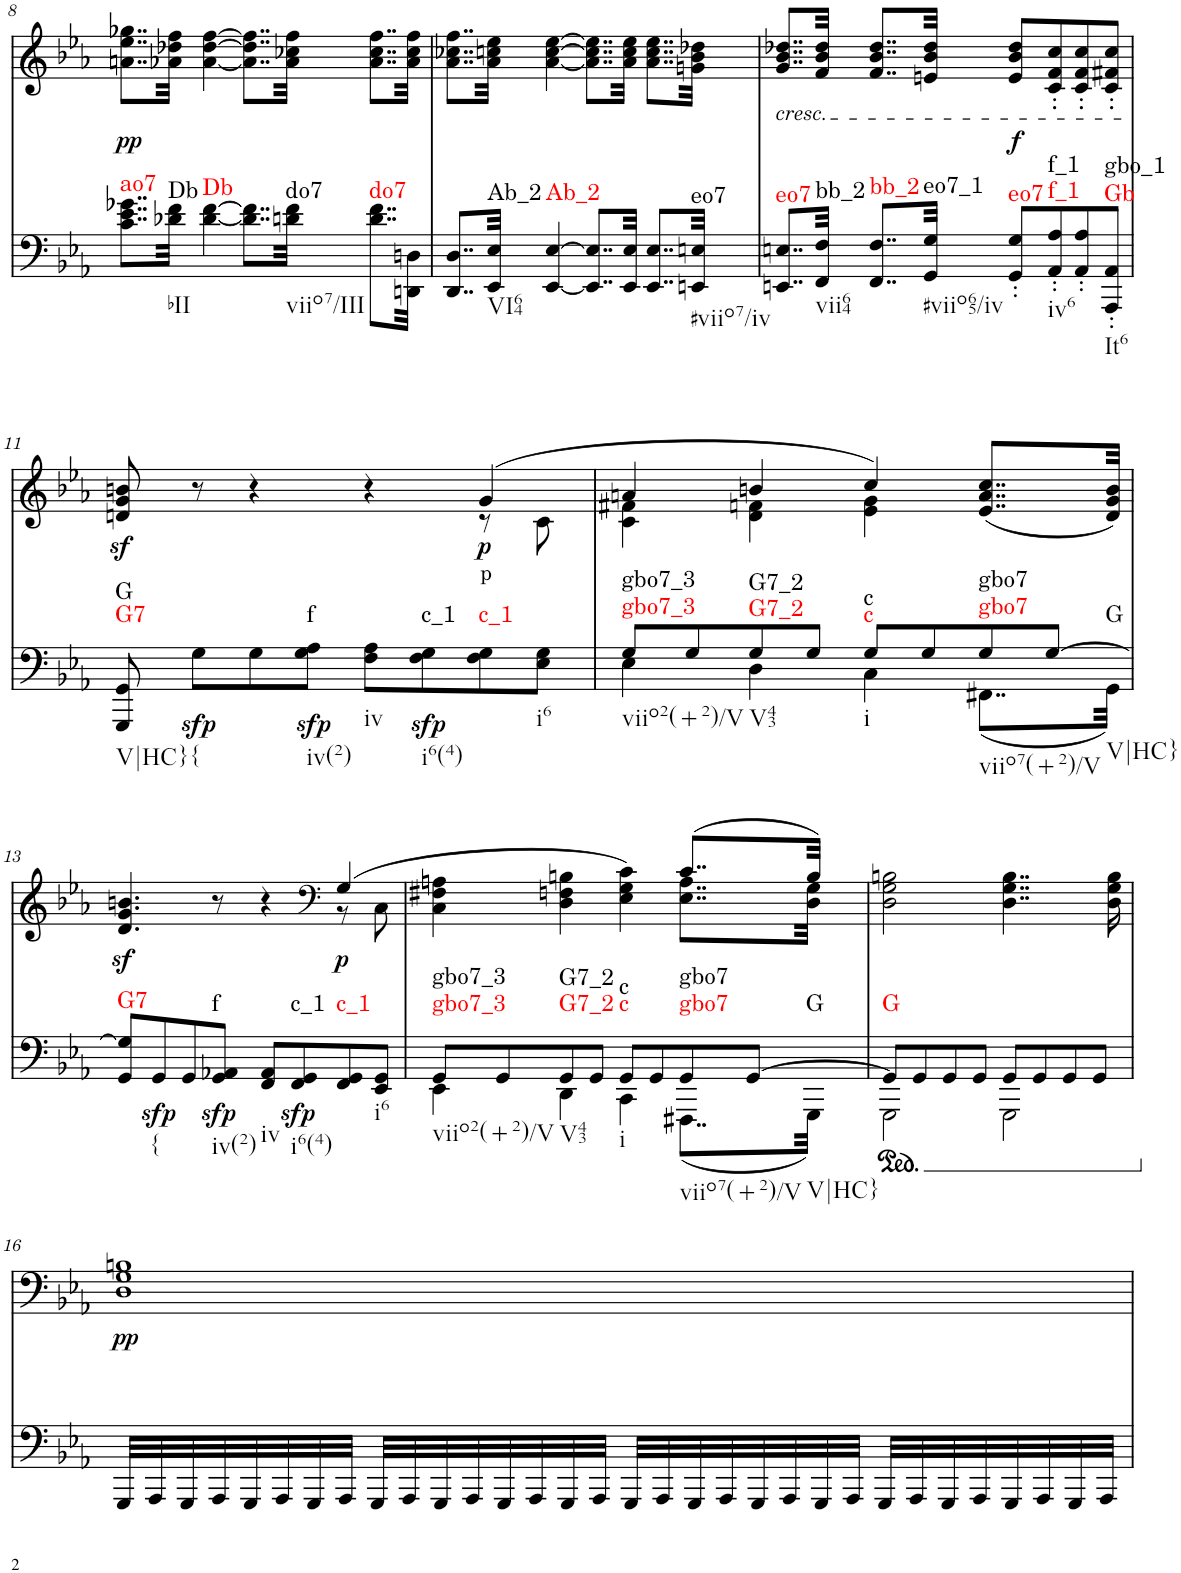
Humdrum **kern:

**kern	**dynam	**harte	**kern	**text	**dynam
*part2	*part2	*part2	*part1	*part1	*part1
*staff2	*staff2	*	*staff1	*staff1	*staff1
*I"piano	*	*	*I"piano	*	*
*I'Pno	*	*	*I'Pno	*	*
!!LO:PB:g=z
*clefF4	*	*	*clefG2	*	*
*k[b-e-a-]	*	*	*k[b-e-a-]	*	*
*c:	*	*	*c:	*	*
*M4/4	*	*	*M4/4	*	*
=8	=8	=8	=8	=8	=8
!	!	!LO:H:kt=ao7	!	!LO:LY:b	!
8..c\ 8..e-\ 8..g-X\L	.	N	8..an\ 8..ee-\ 8..gg-X\L	.	.
!	!	!LO:H:kt=Db	!	!	!
32d-X\ 32f\Jkk	.	N	32a-X\ 32dd-X\ 32ff\Jkk	.	.
!	!	!LO:H:kt=Db	!	!	!
[4d-\ [4f\	.	N	[4a-\ [4dd-\ [4ff\	.	.
8..d-\] 8..f\]L	.	.	8..a-\] 8..dd-\] 8..ff\]L	.	.
!	!	!LO:H:kt=do7	!	!	!
32dn\ 32f\Jkk	.	N	32a-\ 32cc-X\ 32ff\Jkk	.	.
!	!	!LO:H:kt=do7	!	!	!
8..d\ 8..f\L	.	N	8..a-\ 8..cc-\ 8..ff\L	.	.
32DDn\ 32Dn\Jkk	.	.	32a-\ 32cc-\ 32ff\Jkk	.	.
=9	=9	=9	=9	=9	=9
8..DD/ 8..D/L	.	.	8..a-\ 8..cc-X\ 8..ff\L	.	.
!	!	!LO:H:kt=Ab_2	!	!	!
32EE-/ 32E-/Jkk	.	N	32a-\ 32ccn\ 32ee-\Jkk	.	.
!	!	!LO:H:kt=Ab_2	!	!	!
[4EE-/ [4E-/	.	N	[4a-\ [4cc\ [4ee-\	.	.
8..EE-/] 8..E-/]L	.	.	8..a-\] 8..cc\] 8..ee-\]L	.	.
32EE-/ 32E-/Jkk	.	.	32a-\ 32cc\ 32ee-\Jkk	.	.
8..EE-/ 8..E-/L	.	.	8..a-\ 8..cc\ 8..ee-\L	.	.
!	!	!LO:H:kt=eo7	!	!	!
32EEn/ 32En/Jkk	.	N	32gn\ 32b-\ 32dd-X\Jkk	.	.
=10	=10	=10	=10	=10	=10
!	!	!LO:H:kt=eo7	!LO:TX:b:i:t=cresc.	!	!
8..EEn/ 8..En/L	.	N	8..g/ 8..b-/ 8..dd-X/L	.	.
!	!	!LO:H:kt=bb_2	!	!	!
32FF/ 32F/Jkk	.	N	32f/ 32b-/ 32dd-/Jkk	.	.
!	!	!LO:H:kt=bb_2	!	!	!
8..FF/ 8..F/L	.	N	8..f/ 8..b-/ 8..dd-/L	.	.
!	!	!LO:H:kt=eo7_1	!	!	!
32GG/ 32G/Jkk	.	N	32en/ 32b-/ 32dd-/Jkk	.	.
!	!	!LO:H:kt=eo7	!	!LO:LY:b	!
8GG/' 8G/'L	.	N	8e/ 8b-/ 8dd-/L	.	.
!	!	!LO:H:n=1:kt=f_1	!	!	!
!	!	!LO:H:n=2:kt=f_1	!	!	!
8AA-/' 8A-/'	.	N N	8c/' 8f/' 8cc/'	.	.
8AA-/' 8A-/'	.	.	8c/' 8f/' 8cc/'	.	.
!	!	!LO:H:n=1:kt=Gb	!	!	!
!	!	!LO:H:n=2:kt=gbo_1	!	!	!
8AAA-/' 8AA-/'J	.	N N	8c/' 8f#X/' 8cc/'J	.	.
!!LO:LB:g=z
=11	=11	=11	=11	=11	=11
*	*	*	*^	*	*
!	!	!LO:H:n=1:kt=G7	!	!	!	!LO:DY:b
!	!	!LO:H:n=2:kt=G	!	!	!	!
8GGG/ 8GG/	.	N N	8dn/ 8g/ 8bn/	2.ryy	.	sf
!	!LO:DY:b	!LO:H:kt={	!	!	!	!
8G\L	sfp	N	8r	.	.	.
8G\	.	.	4r	.	.	.
!	!LO:DY:b	!LO:H:kt=f	!	!	!	!
8G\ 8A-\J	sfp	N	.	.	.	.
8F\ 8A-\L	.	.	4r	.	.	.
!	!LO:DY:b	!LO:H:kt=c_1	!	!	!	!
8F\ 8G\	sfp	N	.	.	.	.
!	!	!LO:H:kt=c_1	!	!	!LO:LY:b	!LO:DY:b
8F\ 8G\	.	N	(4g/	8r	p	p
8E-\ 8G\J	.	.	.	8c\	.	.
=12	=12	=12	=12	=12	=12	=12
*^	*	*	*	*	*	*
!	!	!	!LO:H:n=1:kt=gbo7_3	!	!	!	!
!	!	!	!LO:H:n=2:kt=gbo7_3	!	!	!	!
8G/L	4E-\	.	N N	4an/	4c\ 4f#X\	.	.
8G/	.	.	.	.	.	.	.
!	!	!	!LO:H:n=1:kt=G7_2	!	!	!	!
!	!	!	!LO:H:n=2:kt=G7_2	!	!	!	!
8G/	4D\	.	N N	4bn/	4d\ 4fn\	.	.
8G/J	.	.	.	.	.	.	.
!	!	!	!LO:H:n=1:kt=c	!	!	!	!
!	!	!	!LO:H:n=2:kt=c	!	!	!	!
8G/L	4C\	.	N N	4cc/)	4e-\ 4g\	.	.
8G/	.	.	.	.	.	.	.
!	!	!	!LO:H:n=1:kt=gbo7	!	!	!	!
!	!	!	!LO:H:n=2:kt=gbo7	!	!	!	!
8G/	(8..FF#X\L	.	N N	(8..e-/ 8..a/ 8..cc/L	4ryy	.	.
!	!	!	!LO:H:kt=G	!	!	!	!
[8G/J	.	.	N	.	.	.	.
.	32GG\Jkk)	.	.	32d/ 32g/ 32b/Jkk)	.	.	.
!!LO:LB:g=z	!!
=13	=13	=13	=13	=13	=13	=13	=13
!	!	!	!LO:H:kt=G7	!	!	!	!LO:DY:b
*v	*v	*	*	*	*	*	*
8GG/ 8G/]L	.	N	4.d/ 4.g/ 4.bn/	2.ryy	.	sf
!	!LO:DY:b	!LO:H:kt={	!	!	!	!
8GG/	sfp	N	.	.	.	.
8GG/	.	.	.	.	.	.
!	!LO:DY:b	!LO:H:kt=f	!	!	!	!
8GG/ 8AA-X/J	sfp	N	8r	.	.	.
8FF/ 8AA-/L	.	.	4r	.	.	.
!	!LO:DY:b	!LO:H:kt=c_1	!	!	!	!
8FF/ 8GG/	sfp	N	.	.	.	.
*	*	*	*clefF4	*	*	*
!	!	!LO:H:kt=c_1	!	!	!	!LO:DY:b
8FF/ 8GG/	.	N	(4G/	8r	.	p
8EE-/ 8GG/J	.	.	.	8C\	.	.
=14	=14	=14	=14	=14	=14	=14
*^	*	*	*	*	*	*
!	!	!	!LO:H:n=1:kt=gbo7_3	!	!	!	!
!	!	!	!LO:H:n=2:kt=gbo7_3	!	!	!	!
8GG/L	4EE-\	.	N N	4C\ 4F#X\ 4An\	2.ryy	.	.
8GG/	.	.	.	.	.	.	.
!	!	!	!LO:H:n=1:kt=G7_2	!	!	!	!
!	!	!	!LO:H:n=2:kt=G7_2	!	!	!	!
8GG/	4DD\	.	N N	4D\ 4Fn\ 4Bn\	.	.	.
8GG/J	.	.	.	.	.	.	.
!	!	!	!LO:H:n=1:kt=c	!	!	!	!
!	!	!	!LO:H:n=2:kt=c	!	!	!	!
8GG/L	4CC\	.	N N	4E-\ 4G\ 4c\)	.	.	.
8GG/	.	.	.	.	.	.	.
!	!	!	!LO:H:n=1:kt=gbo7	!	!	!	!
!	!	!	!LO:H:n=2:kt=gbo7	!	!	!	!
8GG/	(8..FFF#X\L	.	N N	(8..c/L	8..E-\ 8..A\L	.	.
!	!	!	!LO:H:kt=G	!	!	!	!
[8GG/J	.	.	N	.	.	.	.
.	32GGG\Jkk)	.	.	32B/Jkk)	32D\ 32G\Jkk	.	.
*	*	*	*	*v	*v	*	*
=15	=15	=15	=15	=15	=15	=15
*ped	*	*	*	*	*	*
*	*	*	*	*^	*	*
!	!	!	!LO:H:kt=G	!	!	!	!
*	*	*	*	*v	*v	*	*
8GG/L]	2GGG\	.	N	2D\ 2G\ 2Bn\	.	.
8GG/	.	.	.	.	.	.
8GG/	.	.	.	.	.	.
8GG/J	.	.	.	.	.	.
8GG/L	2GGG\	.	.	4..D\ 4..G\ 4..B\	.	.
8GG/	.	.	.	.	.	.
8GG/	.	.	.	.	.	.
8GG/J	.	.	.	.	.	.
.	.	.	.	16D\ 16G\ 16B\	.	.
*v	*v	*	*	*	*	*
!!LO:LB:g=z
=16	=16	=16	=16	=16	=16
*Xped	*	*	*	*	*
!	!	!	!	!LO:LY:b	!
32GGG/LLL	.	.	1D 1G 1Bn	.	.
32AAA-/	.	.	.	.	.
32GGG/	.	.	.	.	.
32AAA-/	.	.	.	.	.
32GGG/	.	.	.	.	.
32AAA-/	.	.	.	.	.
32GGG/	.	.	.	.	.
32AAA-/JJJ	.	.	.	.	.
32GGG/LLL	.	.	.	.	.
32AAA-/	.	.	.	.	.
32GGG/	.	.	.	.	.
32AAA-/	.	.	.	.	.
32GGG/	.	.	.	.	.
32AAA-/	.	.	.	.	.
32GGG/	.	.	.	.	.
32AAA-/JJJ	.	.	.	.	.
32GGG/LLL	.	.	.	.	.
32AAA-/	.	.	.	.	.
32GGG/	.	.	.	.	.
32AAA-/	.	.	.	.	.
32GGG/	.	.	.	.	.
32AAA-/	.	.	.	.	.
32GGG/	.	.	.	.	.
32AAA-/JJJ	.	.	.	.	.
32GGG/LLL	.	.	.	.	.
32AAA-/	.	.	.	.	.
32GGG/	.	.	.	.	.
32AAA-/	.	.	.	.	.
32GGG/	.	.	.	.	.
32AAA-/	.	.	.	.	.
32GGG/	.	.	.	.	.
32AAA-/JJJ	.	.	.	.	.
=	=	=	=	=	=
*-	*-	*-	*-	*-	*-
